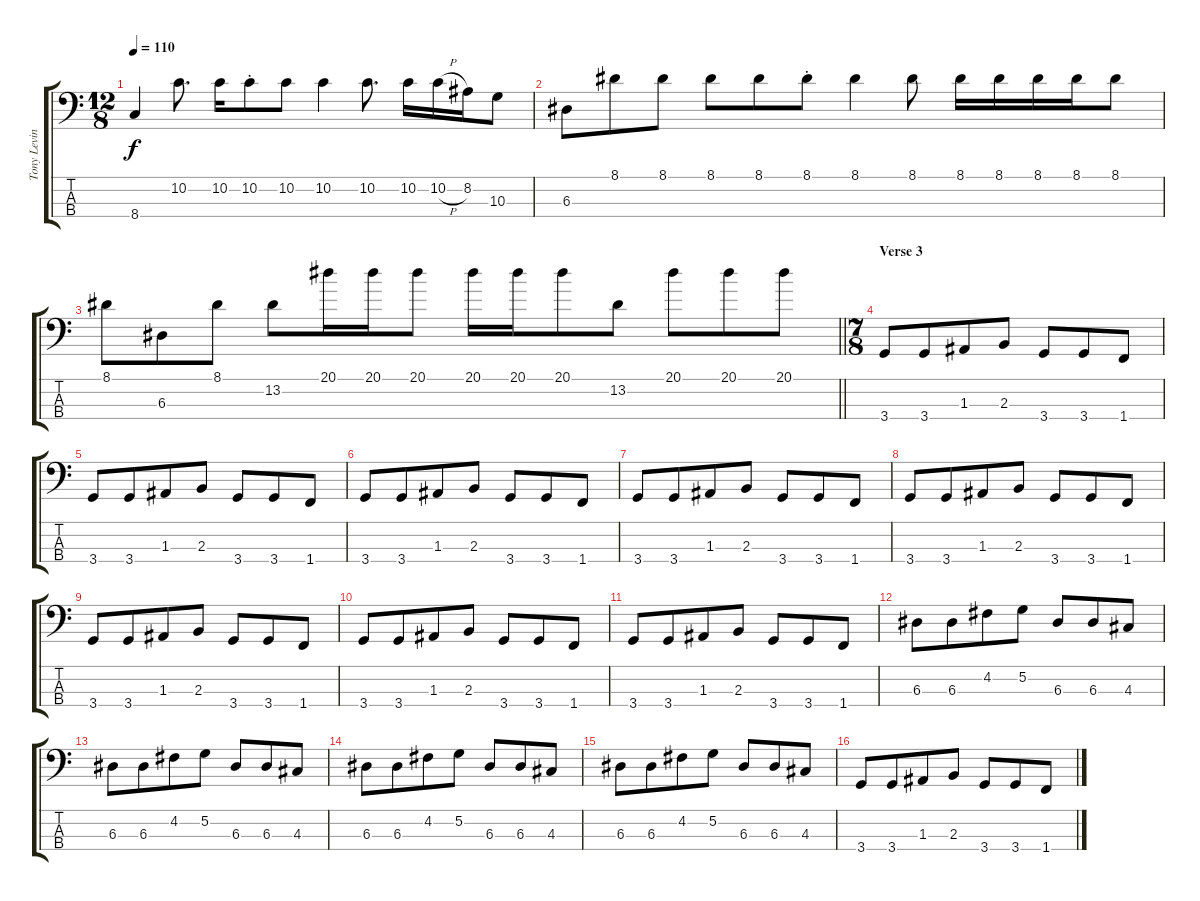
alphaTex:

\track ("Tony Levin" "Tony Levin") {instrument electricbassfinger}
\staff {score tabs}
\tuning (G2 D2 A1 E1) {hide}
\ts (12 8)
\tempo 110
\clef f4
\ks c
8.4.4{dy f} 10.2.8{d} 10.2.16 10.2{st}.8 10.2.8 10.2.4 10.2.8{d} 10.2.16 10.2{h}.16 8.2.16 10.3.8 |
6.3.8 8.1.8 8.1.8 8.1.8 8.1.8 8.1{st}.8 8.1.4 8.1.8 8.1.16 8.1.16 8.1.16 8.1.16 8.1.8 |
\barLineRight lightlight
8.1.8 6.3.8 8.1.8 13.2.8 20.1.16 20.1.16 20.1.8 20.1.16 20.1.16 20.1.8 13.2.8 20.1.8 20.1.8 20.1.8 |
\ts (7 8)
\section ("" "Verse 3")
3.4.8 3.4.8 1.3.8 2.3.8 3.4.8 3.4.8 1.4.8 |
3.4.8 3.4.8 1.3.8 2.3.8 3.4.8 3.4.8 1.4.8 |
3.4.8 3.4.8 1.3.8 2.3.8 3.4.8 3.4.8 1.4.8 |
3.4.8 3.4.8 1.3.8 2.3.8 3.4.8 3.4.8 1.4.8 |
3.4.8 3.4.8 1.3.8 2.3.8 3.4.8 3.4.8 1.4.8 |
3.4.8 3.4.8 1.3.8 2.3.8 3.4.8 3.4.8 1.4.8 |
3.4.8 3.4.8 1.3.8 2.3.8 3.4.8 3.4.8 1.4.8 |
3.4.8 3.4.8 1.3.8 2.3.8 3.4.8 3.4.8 1.4.8 |
6.3.8 6.3.8 4.2.8 5.2.8 6.3.8 6.3.8 4.3.8 |
6.3.8 6.3.8 4.2.8 5.2.8 6.3.8 6.3.8 4.3.8 |
6.3.8 6.3.8 4.2.8 5.2.8 6.3.8 6.3.8 4.3.8 |
6.3.8 6.3.8 4.2.8 5.2.8 6.3.8 6.3.8 4.3.8 |
3.4.8 3.4.8 1.3.8 2.3.8 3.4.8 3.4.8 1.4.8
